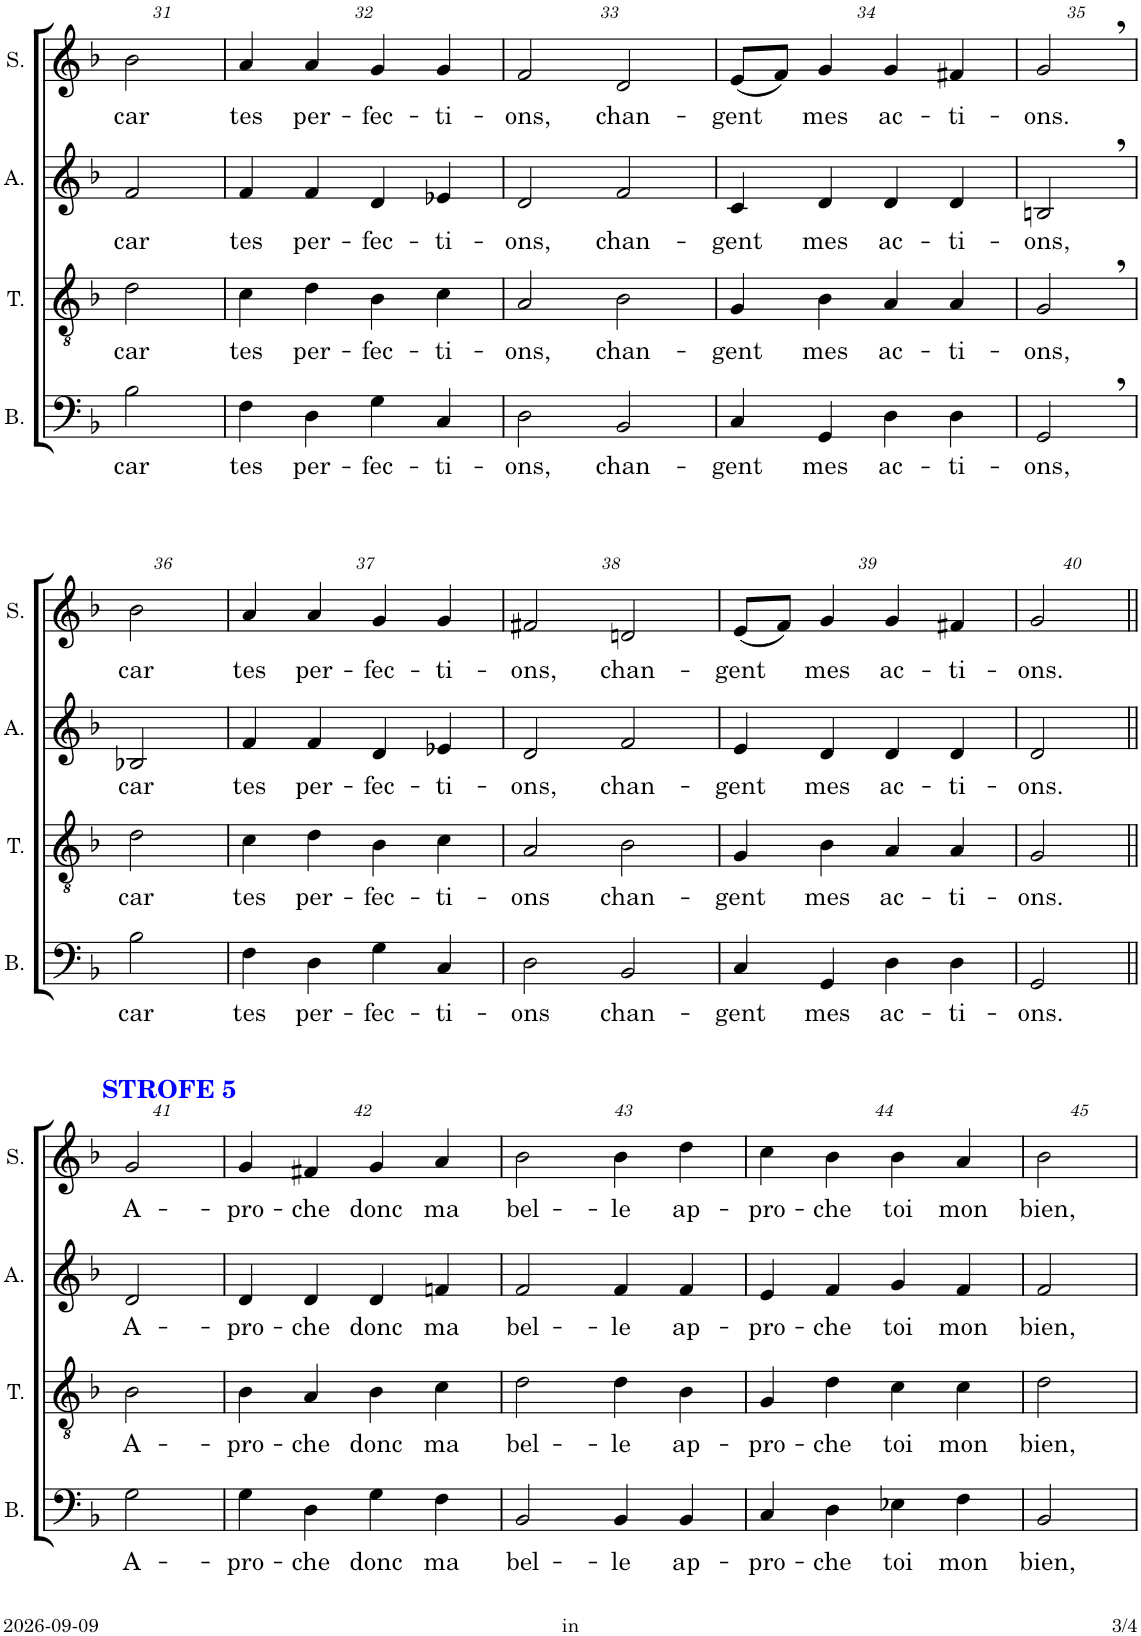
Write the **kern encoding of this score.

**kern	**text	**kern	**text	**kern	**text	**kern	**text
*part4	*part4	*part3	*part3	*part2	*part2	*part1	*part1
*staff4	*staff4	*staff3	*staff3	*staff2	*staff2	*staff1	*staff1
*I"Bass	*	*I"Tenor	*	*I"Alto	*	*I"Sop	*
*I'B.	*	*I'T.	*	*I'A.	*	*I'S.	*
!!LO:PB:g=z
*clefF4	*	*clefGv2	*	*clefG2	*	*clefG2	*
*k[b-]	*	*k[b-]	*	*k[b-]	*	*k[b-]	*
*M2/2	*	*M2/2	*	*M2/2	*	*M2/2	*
*met(c|)	*	*met(c|)	*	*met(c|)	*	*met(c|)	*
=31	=31	=31	=31	=31	=31	=31	=31
!	!LO:LY:b	!	!LO:LY:b	!	!LO:LY:b	!	!LO:LY:b
2B-\	car	2d\	car	2f/	car	2b-\	car
=32	=32	=32	=32	=32	=32	=32	=32
!	!LO:LY:b	!	!LO:LY:b	!	!LO:LY:b	!	!LO:LY:b
4F\	tes	4c\	tes	4f/	tes	4a/	tes
!	!LO:LY:b	!	!LO:LY:b	!	!LO:LY:b	!	!LO:LY:b
4D\	per-	4d\	per-	4f/	per-	4a/	per-
!	!LO:LY:b	!	!LO:LY:b	!	!LO:LY:b	!	!LO:LY:b
4G\	-fec-	4B-\	-fec-	4d/	-fec-	4g/	-fec-
!	!LO:LY:b	!	!LO:LY:b	!	!LO:LY:b	!	!LO:LY:b
4C/	-ti-	4c\	-ti-	4e-X/	-ti-	4g/	-ti-
=33	=33	=33	=33	=33	=33	=33	=33
!	!LO:LY:b	!	!LO:LY:b	!	!LO:LY:b	!	!LO:LY:b
2D\	-ons,	2A/	-ons,	2d/	-ons,	2f/	-ons,
!	!LO:LY:b	!	!LO:LY:b	!	!LO:LY:b	!	!LO:LY:b
2BB-/	chan-	2B-\	chan-	2f/	chan-	2d/	chan-
=34	=34	=34	=34	=34	=34	=34	=34
!	!LO:LY:b	!	!LO:LY:b	!	!LO:LY:b	!	!LO:LY:b
4C/	-gent	4G/	-gent	4c/	-gent	(8e/L	-gent
.	.	.	.	.	.	8f/J)	.
!	!LO:LY:b	!	!LO:LY:b	!	!LO:LY:b	!	!LO:LY:b
4GG/	mes	4B-\	mes	4d/	mes	4g/	mes
!	!LO:LY:b	!	!LO:LY:b	!	!LO:LY:b	!	!LO:LY:b
4D\	ac-	4A/	ac-	4d/	ac-	4g/	ac-
!	!LO:LY:b	!	!LO:LY:b	!	!LO:LY:b	!	!LO:LY:b
4D\	-ti-	4A/	-ti-	4d/	-ti-	4f#X/	-ti-
=35	=35	=35	=35	=35	=35	=35	=35
!	!LO:LY:b	!	!LO:LY:b	!	!LO:LY:b	!	!LO:LY:b
2GG,/	-ons,	2G,/	-ons,	2Bn,/	-ons,	2g,/	-ons.
!!LO:LB:g=z
=36	=36	=36	=36	=36	=36	=36	=36
!	!LO:LY:b	!	!LO:LY:b	!	!LO:LY:b	!	!LO:LY:b
2B-\	car	2d\	car	2B-X/	car	2b-\	car
=37	=37	=37	=37	=37	=37	=37	=37
!	!LO:LY:b	!	!LO:LY:b	!	!LO:LY:b	!	!LO:LY:b
4F\	tes	4c\	tes	4f/	tes	4a/	tes
!	!LO:LY:b	!	!LO:LY:b	!	!LO:LY:b	!	!LO:LY:b
4D\	per-	4d\	per-	4f/	per-	4a/	per-
!	!LO:LY:b	!	!LO:LY:b	!	!LO:LY:b	!	!LO:LY:b
4G\	-fec-	4B-\	-fec-	4d/	-fec-	4g/	-fec-
!	!LO:LY:b	!	!LO:LY:b	!	!LO:LY:b	!	!LO:LY:b
4C/	-ti-	4c\	-ti-	4e-X/	-ti-	4g/	-ti-
=38	=38	=38	=38	=38	=38	=38	=38
!	!LO:LY:b	!	!LO:LY:b	!	!LO:LY:b	!	!LO:LY:b
2D\	-ons	2A/	-ons	2d/	-ons,	2f#X/	-ons,
!	!LO:LY:b	!	!LO:LY:b	!	!LO:LY:b	!	!LO:LY:b
2BB-/	chan-	2B-\	chan-	2f/	chan-	2dn/	chan-
=39	=39	=39	=39	=39	=39	=39	=39
!	!LO:LY:b	!	!LO:LY:b	!	!LO:LY:b	!	!LO:LY:b
4C/	-gent	4G/	-gent	4e/	-gent	(8e/L	-gent
.	.	.	.	.	.	8f/J)	.
!	!LO:LY:b	!	!LO:LY:b	!	!LO:LY:b	!	!LO:LY:b
4GG/	mes	4B-\	mes	4d/	mes	4g/	mes
!	!LO:LY:b	!	!LO:LY:b	!	!LO:LY:b	!	!LO:LY:b
4D\	ac-	4A/	ac-	4d/	ac-	4g/	ac-
!	!LO:LY:b	!	!LO:LY:b	!	!LO:LY:b	!	!LO:LY:b
4D\	-ti-	4A/	-ti-	4d/	-ti-	4f#X/	-ti-
=40	=40	=40	=40	=40	=40	=40	=40
!	!LO:LY:b	!	!LO:LY:b	!	!LO:LY:b	!	!LO:LY:b
2GG/	-ons.	2G/	-ons.	2d/	-ons.	2g/	-ons.
!!LO:LB:g=z
=41||	=41||	=41||	=41||	=41||	=41||	=41||	=41||
!	!	!	!	!	!	!LO:TX:a:B:color=#0000FF:t=STROFE 5	!
!	!LO:LY:b	!	!LO:LY:b	!	!LO:LY:b	!	!LO:LY:b
2G\	A-	2B-\	A-	2d/	A-	2g/	A-
=42	=42	=42	=42	=42	=42	=42	=42
!	!LO:LY:b	!	!LO:LY:b	!	!LO:LY:b	!	!LO:LY:b
4G\	-pro-	4B-\	-pro-	4d/	-pro-	4g/	-pro-
!	!LO:LY:b	!	!LO:LY:b	!	!LO:LY:b	!	!LO:LY:b
4D\	-che	4A/	-che	4d/	-che	4f#X/	-che
!	!LO:LY:b	!	!LO:LY:b	!	!LO:LY:b	!	!LO:LY:b
4G\	donc	4B-\	donc	4d/	donc	4g/	donc
!	!LO:LY:b	!	!LO:LY:b	!	!LO:LY:b	!	!LO:LY:b
4F\	ma	4c\	ma	4fn/	ma	4a/	ma
=43	=43	=43	=43	=43	=43	=43	=43
!	!LO:LY:b	!	!LO:LY:b	!	!LO:LY:b	!	!LO:LY:b
2BB-/	bel-	2d\	bel-	2f/	bel-	2b-\	bel-
!	!LO:LY:b	!	!LO:LY:b	!	!LO:LY:b	!	!LO:LY:b
4BB-/	-le	4d\	-le	4f/	-le	4b-\	-le
!	!LO:LY:b	!	!LO:LY:b	!	!LO:LY:b	!	!LO:LY:b
4BB-/	ap-	4B-\	ap-	4f/	ap-	4dd\	ap-
=44	=44	=44	=44	=44	=44	=44	=44
!	!LO:LY:b	!	!LO:LY:b	!	!LO:LY:b	!	!LO:LY:b
4C/	-pro-	4G/	-pro-	4e/	-pro-	4cc\	-pro-
!	!LO:LY:b	!	!LO:LY:b	!	!LO:LY:b	!	!LO:LY:b
4D\	-che	4d\	-che	4f/	-che	4b-\	-che
!	!LO:LY:b	!	!LO:LY:b	!	!LO:LY:b	!	!LO:LY:b
4E-X\	toi	4c\	toi	4g/	toi	4b-\	toi
!	!LO:LY:b	!	!LO:LY:b	!	!LO:LY:b	!	!LO:LY:b
4F\	mon	4c\	mon	4f/	mon	4a/	mon
=45	=45	=45	=45	=45	=45	=45	=45
!	!LO:LY:b	!	!LO:LY:b	!	!LO:LY:b	!	!LO:LY:b
2BB-/	bien,	2d\	bien,	2f/	bien,	2b-\	bien,
=	=	=	=	=	=	=	=
*-	*-	*-	*-	*-	*-	*-	*-
